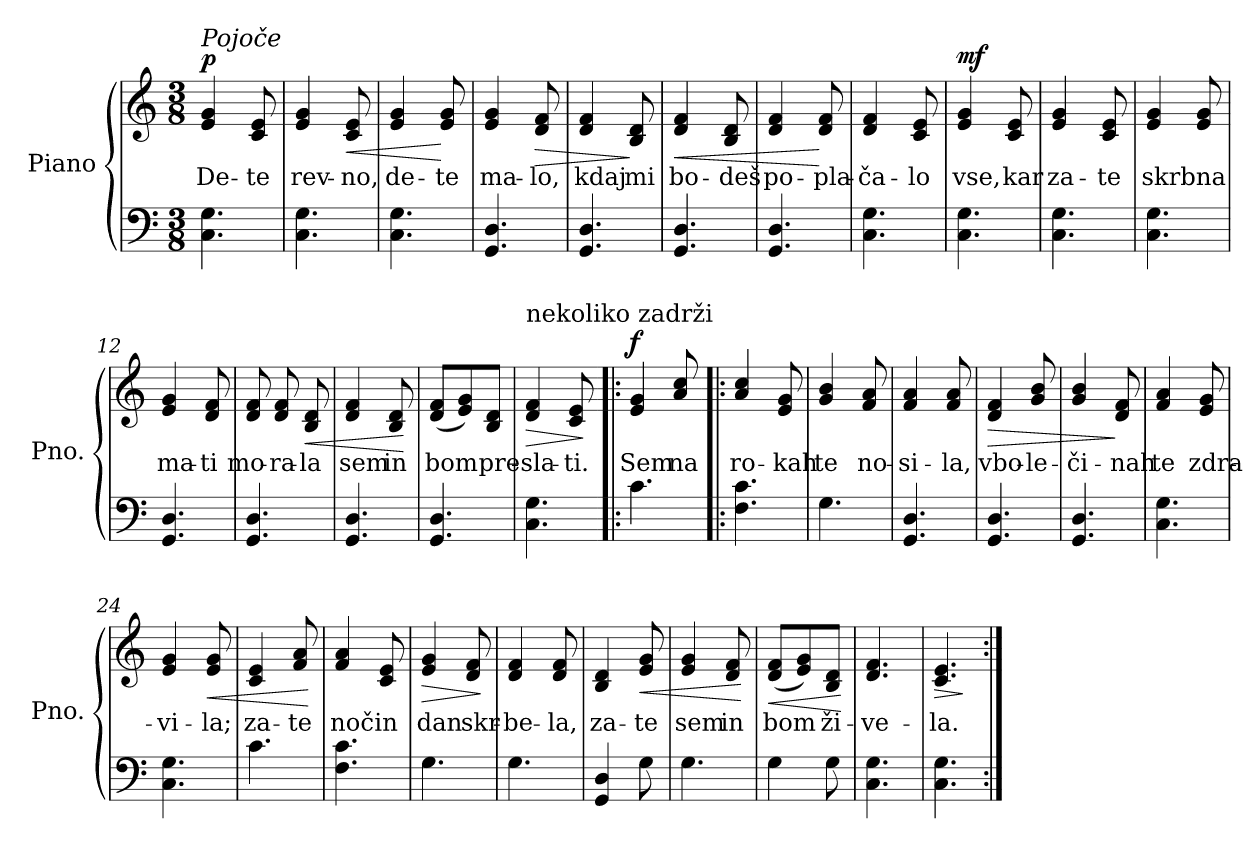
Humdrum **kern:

**kern	**kern	**text	**dynam
*part1	*part1	*part1	*part1
*staff2	*staff1	*staff1	*staff1/2
*I"Piano	*	*	*
*I'Pno.	*	*	*
*clefF4	*clefG2	*	*
*k[]	*k[]	*	*
*M3/8	*M3/8	*	*
=1	=1	=1	=1
!	!LO:TX:i:t=Pojoče	!	!
!	!	!LO:LY:b	!LO:DY:b
4.C\ 4.G\	4e/ 4g/	De-	p
!	!	!LO:LY:b	!
.	8c/ 8e/	-te	.
=2	=2	=2	=2
!	!	!LO:LY:b	!
4.C\ 4.G\	4e/ 4g/	rev-	.
!	!	!LO:LY:b	!LO:HP:b
.	8c/ 8e/	-no,	<
=3	=3	=3	=3
!	!	!LO:LY:b	!
4.C\ 4.G\	4e/ 4g/	de-	.
!	!	!LO:LY:b	!
.	8e/ 8g/	-te	[
=4	=4	=4	=4
!	!	!LO:LY:b	!
4.GG/ 4.D/	4e/ 4g/	ma-	.
!	!	!LO:LY:b	!LO:HP:b
.	8d/ 8f/	-lo,	>
=5	=5	=5	=5
!	!	!LO:LY:b	!
4.GG/ 4.D/	4d/ 4f/	kdaj	.
!	!	!LO:LY:b	!
.	8B/ 8d/	mi	]
=6	=6	=6	=6
!	!	!LO:LY:b	!LO:HP:b
4.GG/ 4.D/	4d/ 4f/	bo-	<
!	!	!LO:LY:b	!
.	8B/ 8d/	-deš	.
=7	=7	=7	=7
!	!	!LO:LY:b	!
4.GG/ 4.D/	4d/ 4f/	po-	.
!	!	!LO:LY:b	!
.	8d/ 8f/	-pla-	[
=8	=8	=8	=8
!	!	!LO:LY:b	!
4.C\ 4.G\	4d/ 4f/	-ča-	.
!	!	!LO:LY:b	!
.	8c/ 8e/	-lo	.
!!LO:LB:g=z
=9	=9	=9	=9
!	!	!LO:LY:b	!LO:DY:b
4.C\ 4.G\	4e/ 4g/	vse,	mf
!	!	!LO:LY:b	!
.	8c/ 8e/	kar	.
=10	=10	=10	=10
!	!	!LO:LY:b	!
4.C\ 4.G\	4e/ 4g/	za-	.
!	!	!LO:LY:b	!
.	8c/ 8e/	-te	.
=11	=11	=11	=11
!	!	!LO:LY:b	!
4.C\ 4.G\	4e/ 4g/	skrbna	.
.	8e/ 8g/	.	.
=12	=12	=12	=12
!	!	!LO:LY:b	!
4.GG/ 4.D/	4e/ 4g/	ma-	.
!	!	!LO:LY:b	!
.	8d/ 8f/	-ti	.
=13	=13	=13	=13
!	!	!LO:LY:b	!
4.GG/ 4.D/	8d/ 8f/	mo-	.
!	!	!LO:LY:b	!
.	8d/ 8f/	-ra-	.
!	!	!LO:LY:b	!LO:HP:b
.	8B/ 8d/	-la	<
=14	=14	=14	=14
!	!	!LO:LY:b	!
4.GG/ 4.D/	4d/ 4f/	sem	.
!	!	!LO:LY:b	!
.	8B/ 8d/	in	.
.	.	.	[
=15	=15	=15	=15
!	!	!LO:LY:b	!
4.GG/ 4.D/	(<8d/ 8f/L	bom	.
.	8e/ 8g/)	.	.
!	!	!LO:LY:b	!
.	8B/ 8d/J	pre-	.
=16	=16	=16	=16
!	!LO:TX:t=nekoliko zadrži	!	!
!	!	!LO:LY:b	!LO:HP:b
4.C\ 4.G\	4d/ 4f/	-sla-	>
!	!	!LO:LY:b	!
.	8c/ 8e/	-ti.	.
.	.	.	]
!!LO:LB:g=z
=17|!:	=17|!:	=17|!:	=17|!:
!	!	!LO:LY:b	!LO:DY:a
4.c\	4e/ 4g/	Sem	f
!	!	!LO:LY:b	!
.	8a/ 8cc/	na	.
=18	=18	=18	=18
!	!	!LO:LY:b	!
4.F\ 4.c\	4a/ 4cc/	ro-	.
!	!	!LO:LY:b	!
.	8e/ 8g/	-kah	.
=19	=19	=19	=19
!	!	!LO:LY:b	!
4.G\	4g/ 4b/	te	.
!	!	!LO:LY:b	!
.	8f/ 8a/	no-	.
=20	=20	=20	=20
!	!	!LO:LY:b	!
4.GG/ 4.D/	4f/ 4a/	-si-	.
!	!	!LO:LY:b	!
.	8f/ 8a/	-la,	.
=21	=21	=21	=21
!	!	!LO:LY:b	!LO:HP:b
4.GG/ 4.D/	4d/ 4f/	vbo-	>
!	!	!LO:LY:b	!
.	8g/ 8b/	-le-	.
=22	=22	=22	=22
!	!	!LO:LY:b	!
4.GG/ 4.D/	4g/ 4b/	-či-	.
!	!	!LO:LY:b	!
.	8d/ 8f/	-nah	]
=23	=23	=23	=23
!	!	!LO:LY:b	!
4.C\ 4.G\	4f/ 4a/	te	.
!	!	!LO:LY:b	!
.	8e/ 8g/	zdra-	.
=24	=24	=24	=24
!	!	!LO:LY:b	!
4.C\ 4.G\	4e/ 4g/	-vi-	.
!	!	!LO:LY:b	!LO:HP:b
.	8e/ 8g/	-la;	<
!!LO:LB:g=z
=25	=25	=25	=25
!	!	!LO:LY:b	!
4.c\	4c/ 4e/	za-	.
!	!	!LO:LY:b	!
.	8f/ 8a/	-te	.
.	.	.	[
=26	=26	=26	=26
!	!	!LO:LY:b	!
4.F\ 4.c\	4f/ 4a/	noč	.
!	!	!LO:LY:b	!
.	8c/ 8e/	in	.
=27	=27	=27	=27
!	!	!LO:LY:b	!LO:HP:b
4.G\	4e/ 4g/	dan	>
!	!	!LO:LY:b	!
.	8d/ 8f/	skr-	.
.	.	.	]
=28	=28	=28	=28
!	!	!LO:LY:b	!
4.G\	4d/ 4f/	-be-	.
!	!	!LO:LY:b	!
.	8d/ 8f/	-la,	.
=29	=29	=29	=29
!	!	!LO:LY:b	!
4GG/ 4D/	4B/ 4d/	za-	.
!	!	!LO:LY:b	!LO:HP:b
8G\	8e/ 8g/	-te	<
=30	=30	=30	=30
!	!	!LO:LY:b	!
4.G\	4e/ 4g/	sem	.
!	!	!LO:LY:b	!
.	8d/ 8f/	in	.
.	.	.	[
=31	=31	=31	=31
!	!	!LO:LY:b	!LO:HP:b
4G\	(<8d/ 8f/L	bom	<
.	8e/ 8g/)	.	.
!	!	!LO:LY:b	!
8G\	8B/ 8d/J	ži-	.
.	.	.	[
=32	=32	=32	=32
!	!	!LO:LY:b	!
4.C\ 4.G\	4.d/ 4.f/	-ve-	.
=33	=33	=33	=33
!	!	!LO:LY:b	!LO:HP:b
4.C\ 4.G\	4.c/ 4.e/	-la.	>
.	.	.	]
=:|!	=:|!	=:|!	=:|!
*-	*-	*-	*-
